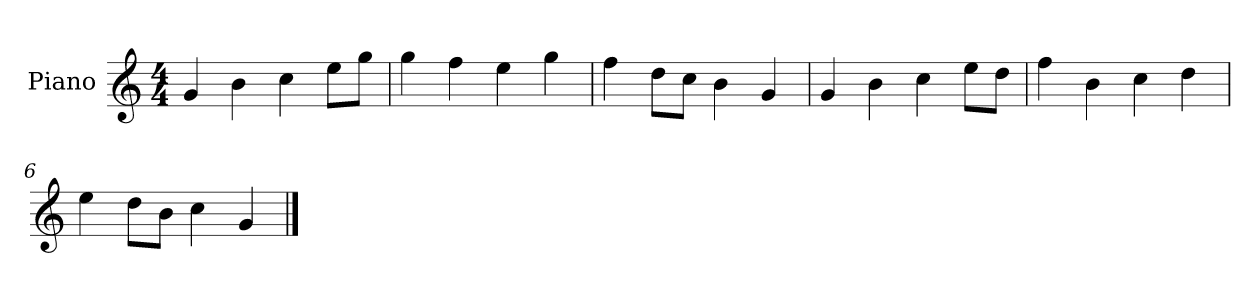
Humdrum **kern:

**kern
*part1
*staff1
*I"Piano
*I'P-no
*clefG2
*k[]
*M4/4
*MM90
=1
4g/
4b\
4cc\
8ee\L
8gg\J
=2
4gg\
4ff\
4ee\
4gg\
=3
4ff\
8dd\L
8cc\J
4b\
4g/
=4
4g/
4b\
4cc\
8ee\L
8dd\J
=5
4ff\
4b\
4cc\
4dd\
=6
4ee\
8dd\L
8b\J
4cc\
4g/
==
*-
